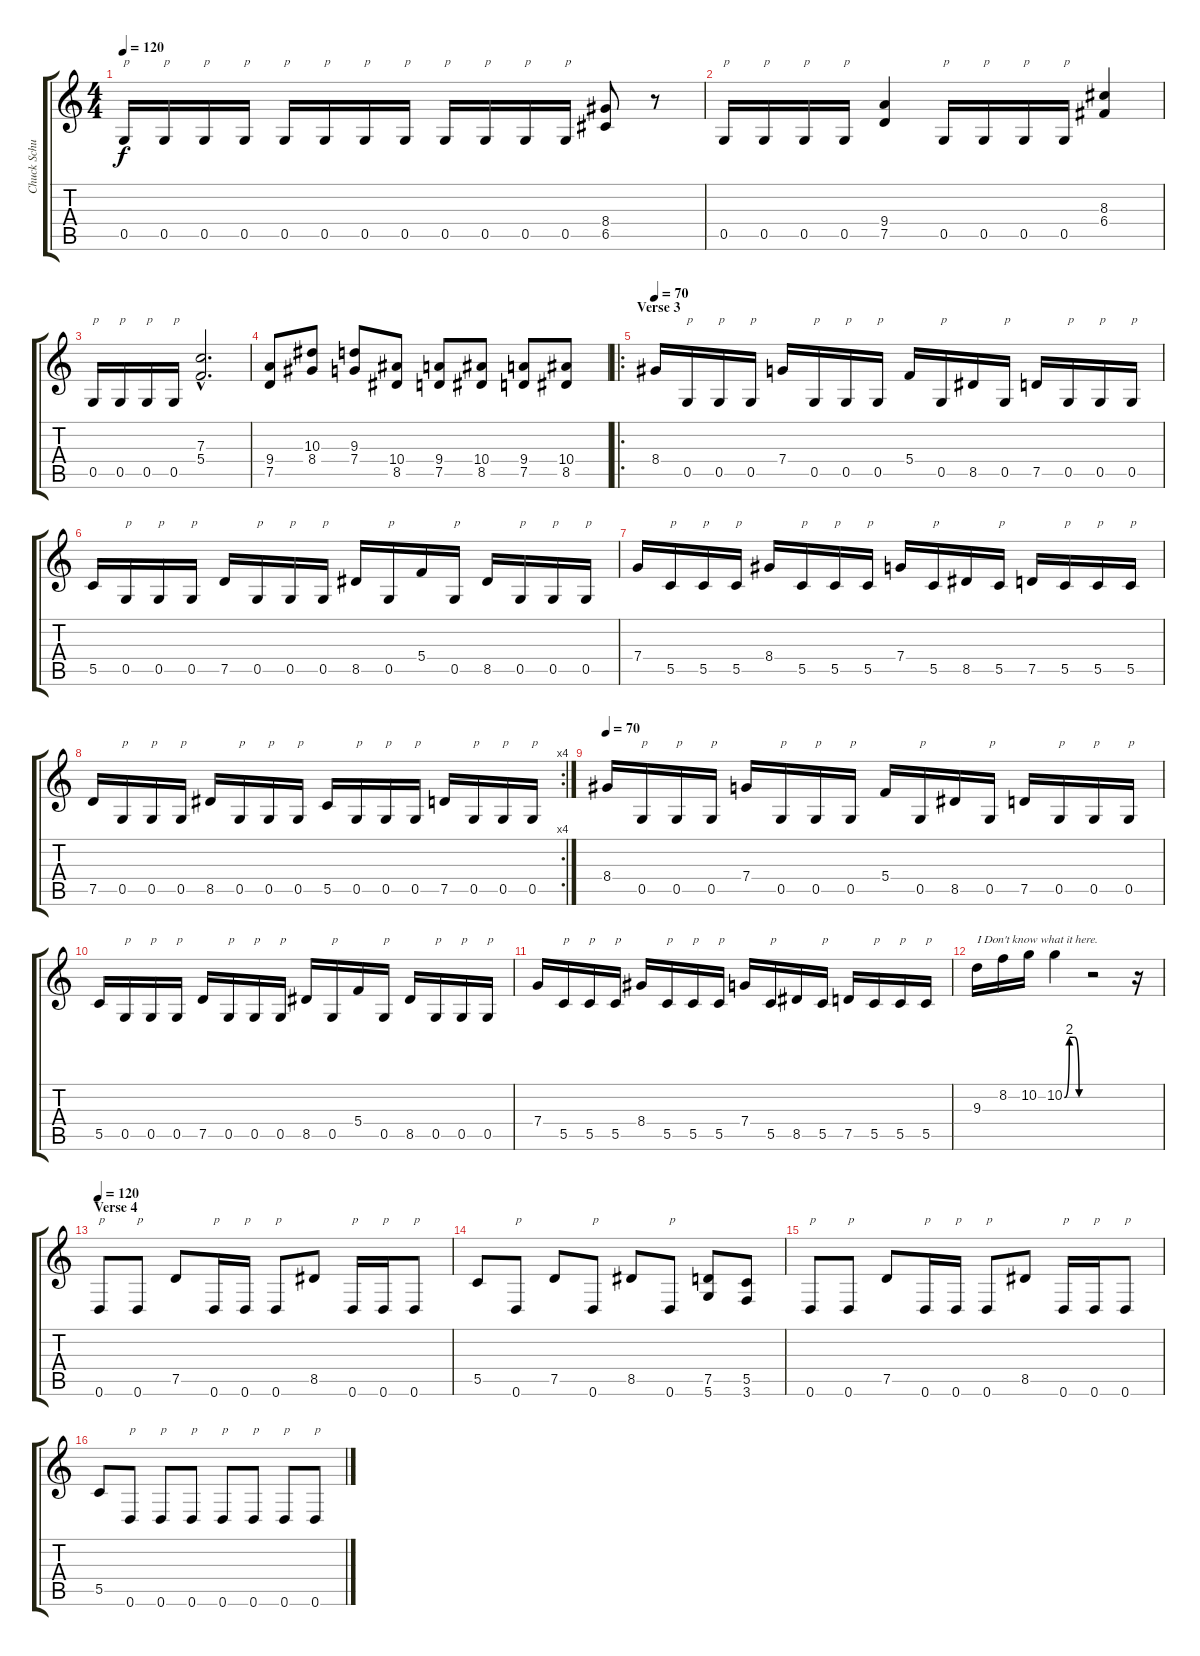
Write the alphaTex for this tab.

\track ("Chuck Schuldiner" "Chuck Schu") {instrument distortionguitar}
\staff {score tabs}
\tuning (D4 A3 F3 C3 G2 D2) {hide}
\ts (4 4)
\tempo 120
\clef g2
\ks c
0.5.16{txt "p" dy f} 0.5.16{txt "p"} 0.5.16{txt "p"} 0.5.16{txt "p"} 0.5.16{txt "p"} 0.5.16{txt "p"} 0.5.16{txt "p"} 0.5.16{txt "p"} 0.5.16{txt "p"} 0.5.16{txt "p"} 0.5.16{txt "p"} 0.5.16{txt "p"} (8.4 6.5).8 r.8 |
0.5.16{txt "p"} 0.5.16{txt "p"} 0.5.16{txt "p"} 0.5.16{txt "p"} (9.4 7.5).4 0.5.16{txt "p"} 0.5.16{txt "p"} 0.5.16{txt "p"} 0.5.16{txt "p"} (8.3 6.4).4 |
0.5.16{txt "p"} 0.5.16{txt "p"} 0.5.16{txt "p"} 0.5.16{txt "p"} (7.3{hac} 5.4{hac}).2{d} |
(9.4 7.5).8 (10.3 8.4).8 (9.3 7.4).8 (10.4 8.5).8 (9.4 7.5).8 (10.4 8.5).8 (9.4 7.5).8 (10.4 8.5).8 |
\ro
\section ("" "Verse 3")
\tempo 70
8.4.16 0.5.16{txt "p"} 0.5.16{txt "p"} 0.5.16{txt "p"} 7.4.16 0.5.16{txt "p"} 0.5.16{txt "p"} 0.5.16{txt "p"} 5.4.16 0.5.16{txt "p"} 8.5.16 0.5.16{txt "p"} 7.5.16 0.5.16{txt "p"} 0.5.16{txt "p"} 0.5.16{txt "p"} |
5.5.16 0.5.16{txt "p"} 0.5.16{txt "p"} 0.5.16{txt "p"} 7.5.16 0.5.16{txt "p"} 0.5.16{txt "p"} 0.5.16{txt "p"} 8.5.16 0.5.16{txt "p"} 5.4.16 0.5.16{txt "p"} 8.5.16 0.5.16{txt "p"} 0.5.16{txt "p"} 0.5.16{txt "p"} |
7.4.16 5.5.16{txt "p"} 5.5.16{txt "p"} 5.5.16{txt "p"} 8.4.16 5.5.16{txt "p"} 5.5.16{txt "p"} 5.5.16{txt "p"} 7.4.16 5.5.16{txt "p"} 8.5.16 5.5.16{txt "p"} 7.5.16 5.5.16{txt "p"} 5.5.16{txt "p"} 5.5.16{txt "p"} |
\rc 4
7.5.16 0.5.16{txt "p"} 0.5.16{txt "p"} 0.5.16{txt "p"} 8.5.16 0.5.16{txt "p"} 0.5.16{txt "p"} 0.5.16{txt "p"} 5.5.16 0.5.16{txt "p"} 0.5.16{txt "p"} 0.5.16{txt "p"} 7.5.16 0.5.16{txt "p"} 0.5.16{txt "p"} 0.5.16{txt "p"} |
\tempo 70
8.4.16 0.5.16{txt "p"} 0.5.16{txt "p"} 0.5.16{txt "p"} 7.4.16 0.5.16{txt "p"} 0.5.16{txt "p"} 0.5.16{txt "p"} 5.4.16 0.5.16{txt "p"} 8.5.16 0.5.16{txt "p"} 7.5.16 0.5.16{txt "p"} 0.5.16{txt "p"} 0.5.16{txt "p"} |
5.5.16 0.5.16{txt "p"} 0.5.16{txt "p"} 0.5.16{txt "p"} 7.5.16 0.5.16{txt "p"} 0.5.16{txt "p"} 0.5.16{txt "p"} 8.5.16 0.5.16{txt "p"} 5.4.16 0.5.16{txt "p"} 8.5.16 0.5.16{txt "p"} 0.5.16{txt "p"} 0.5.16{txt "p"} |
7.4.16 5.5.16{txt "p"} 5.5.16{txt "p"} 5.5.16{txt "p"} 8.4.16 5.5.16{txt "p"} 5.5.16{txt "p"} 5.5.16{txt "p"} 7.4.16 5.5.16{txt "p"} 8.5.16 5.5.16{txt "p"} 7.5.16 5.5.16{txt "p"} 5.5.16{txt "p"} 5.5.16{txt "p"} |
9.3.16{txt "I Don't know what it here."} 8.2.16 10.2.16 10.2{be (custom 0 0 15 8 30 8 45 0 60 0)}.4 r.2 r.16 |
\section ("" "Verse 4")
\tempo 120
0.6.8{txt "p"} 0.6.8{txt "p"} 7.5.8 0.6.16{txt "p"} 0.6.16{txt "p"} 0.6.8{txt "p"} 8.5.8 0.6.16{txt "p"} 0.6.16{txt "p"} 0.6.8{txt "p"} |
5.5.8 0.6.8{txt "p"} 7.5.8 0.6.8{txt "p"} 8.5.8 0.6.8{txt "p"} (7.5 5.6).8 (5.5 3.6).8 |
0.6.8{txt "p"} 0.6.8{txt "p"} 7.5.8 0.6.16{txt "p"} 0.6.16{txt "p"} 0.6.8{txt "p"} 8.5.8 0.6.16{txt "p"} 0.6.16{txt "p"} 0.6.8{txt "p"} |
5.5.8 0.6.8{txt "p"} 0.6.8{txt "p"} 0.6.8{txt "p"} 0.6.8{txt "p"} 0.6.8{txt "p"} 0.6.8{txt "p"} 0.6.8{txt "p"}
